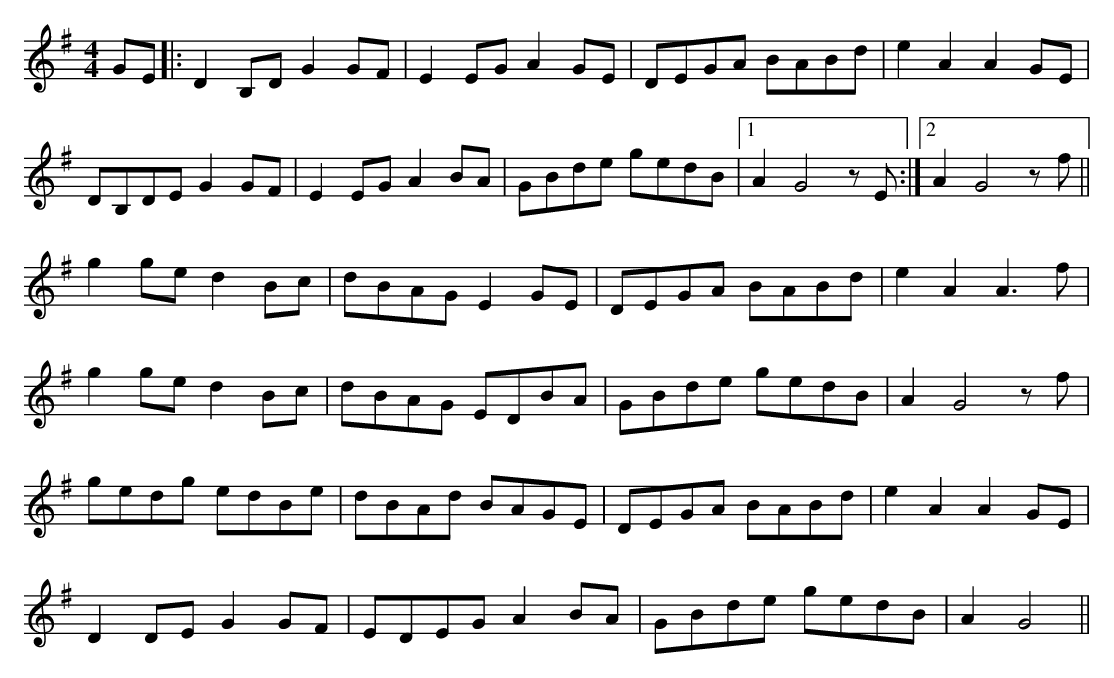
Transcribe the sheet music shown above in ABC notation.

X:1
M:4/4
K:G
GE|:D2B,D G2GF|E2EG A2GE|DEGA BABd|e2A2 A2GE|
DB,DE G2GF|E2EG A2BA|GBde gedB|1 A2G4 zE:|2 A2G4 zf||
g2ge d2Bc|dBAG E2GE|DEGA BABd|e2A2 A3f|
g2ge d2Bc|dBAG EDBA|GBde gedB|A2G4 zf|
gedg edBe|dBAd BAGE|DEGA BABd|e2A2 A2GE|
D2DE G2GF|EDEG A2BA|GBde gedB|A2G4||
